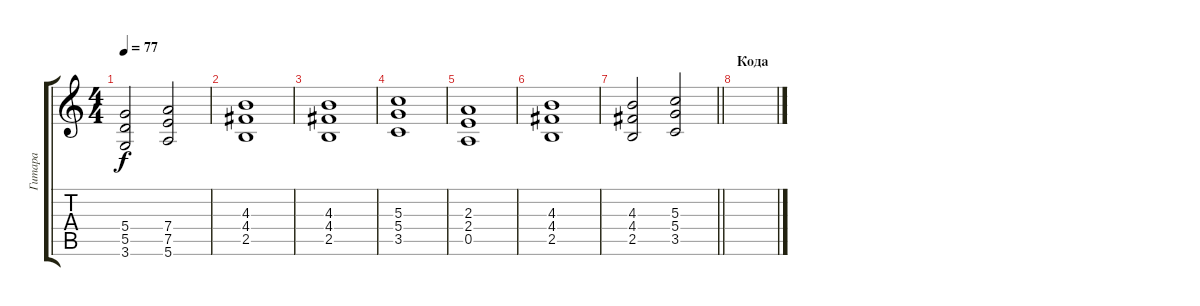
\track ("Гитара" "Гитара") {instrument distortionguitar}
\staff {score tabs}
\tuning (E4 B3 G3 D3 A2 E2) {hide}
\ts (4 4)
\tempo 77
\clef g2
\ks c
(5.4 5.5 3.6).2{dy f} (7.4 7.5 5.6).2 |
(4.3 4.4 2.5).1 |
(4.3 4.4 2.5).1 |
(5.3 5.4 3.5).1 |
(2.3 2.4 0.5).1 |
(4.3 4.4 2.5).1 |
\barLineRight lightlight
(4.3 4.4 2.5).2 (5.3 5.4 3.5).2 |
\section ("" "Кода")
